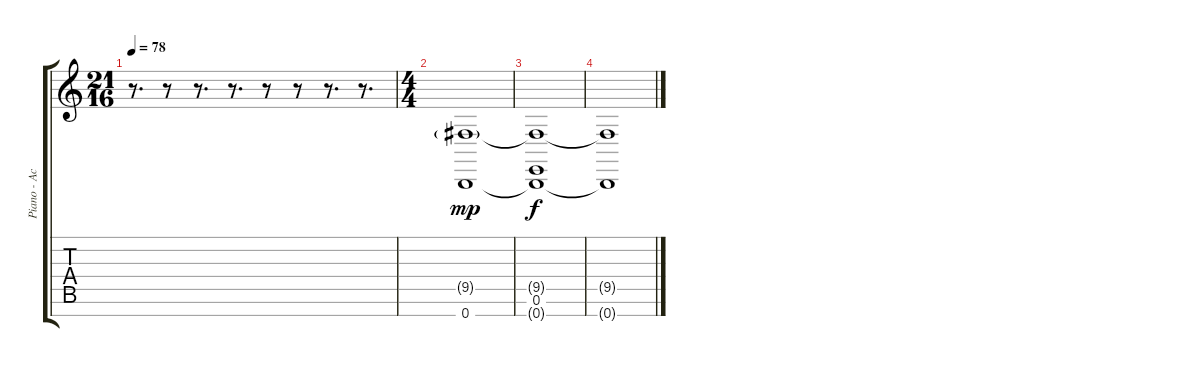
\track ("Piano - Accentuation" "Piano - Ac") {instrument brightacousticpiano}
\staff {score tabs}
\tuning (E4 B3 G3 D3 A2 E2 B1) {hide}
\ts (21 16)
\tempo 78
\clef g2
\ks c
r.8{d dy f} r.8 r.8{d} r.8{d} r.8 r.8 r.8{d} r.8{d} |
\ts (4 4)
(9.5{g} 0.7).1{dy mp} |
(9.5{t} 0.6 0.7{t}).1{dy f} |
(9.5{t} 0.7{t}).1
